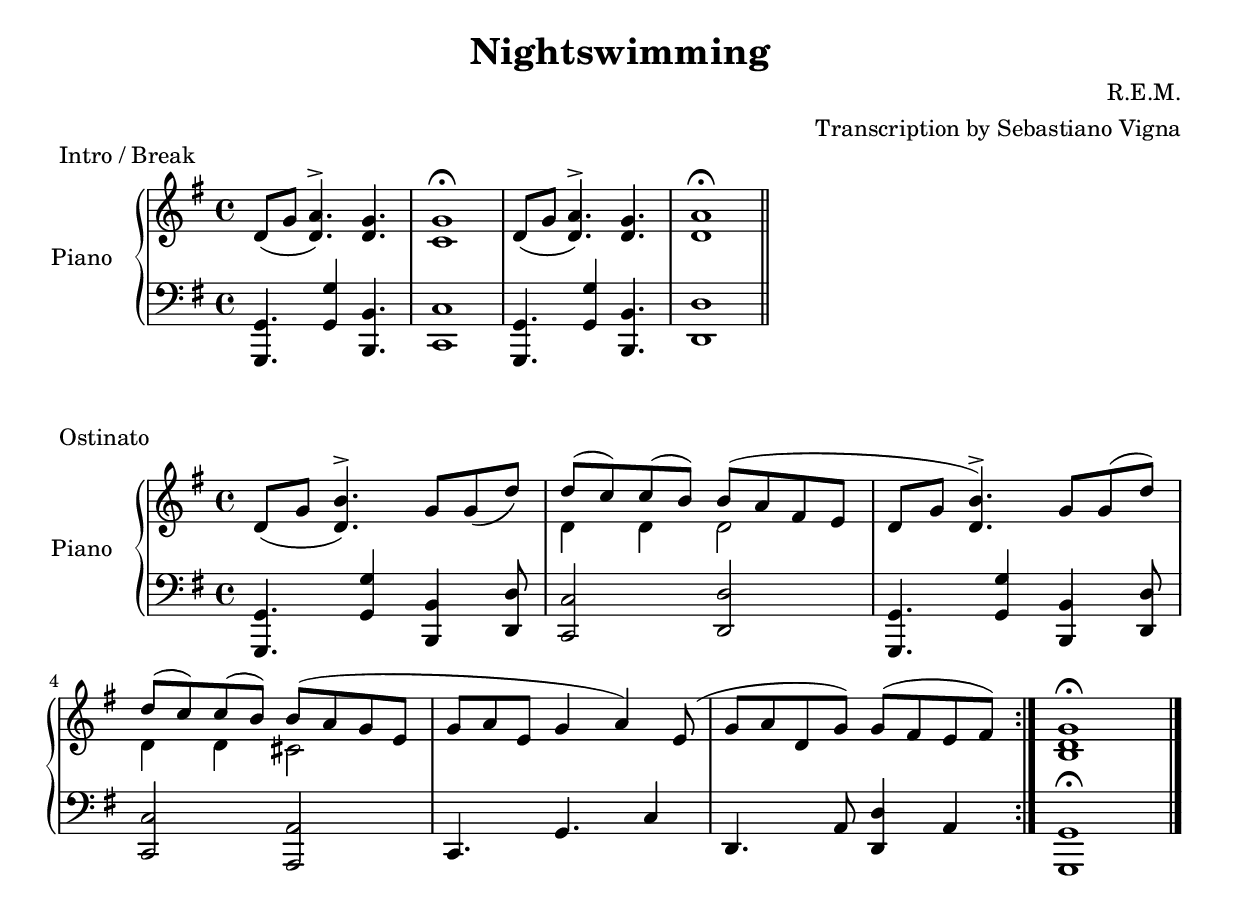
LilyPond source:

% "Nightswimming" (R.E.M.)
% Transcription by Sebastiano Vigna

\version "2.18.0"
     


upperintro = \relative c' {
        \clef treble
        \key g \major
        \time 4/4

        { d8([ g] <d a'>4.^>) <d g>4. } { <c g'>1\fermata } 
        { d8([ g] <d a'>4.^>) <d g>4. } { <d a'>1\fermata \bar "||"} 
}
     
lowerintro = \relative c, {
\clef bass
        \key g \major
        \time 4/4
     
        { <g g'>4. <g' g'>4 <b, b'>4. } { <c c'>1 }
        { <g g'>4. <g' g'>4 <b, b'>4. } { <d d'>1 }
     }
     

startupper = \relative c' {
	  { d8( g <d b'>4.^>) g8 g( d') }
}

startlower = \relative c, {
	  { <g g'>4. <g' g'>4 <b, b'>4 <d d'>8 }
}

upperostinato = \relative c' {
        \clef treble
        \key g \major
        \time 4/4
     
        \startupper 
	<<
		  { { d'8( c) c( b) b( a fis e } { d8 g <d b'>4.^>) g8 g( d') } } \\
		  {  d,4 d d2 } 
        >>		    		    
	\break 
	<<
		  { { d'8( c) c( b) b( a g e } { g8 a e g4 a) e8( } { g8 a d, g) g( fis e fis) } }  \\
		  { d4 d cis2 } 
	>>	    
}
     
lowerostinato = \relative c, {
\clef bass
        \key g \major
        \time 4/4
     
        \startlower { <c c'>2 <d d'> } 
        \startlower { <c c'>2 <a a'> } 
	{ c4. g' c4 } { d,4. a'8 <d d,>4 a }
     }
     


\book {
	\header {
		title = "Nightswimming"
		composer = "R.E.M."
		arranger = "Transcription by Sebastiano Vigna"
	}



\score {
        \context PianoStaff <<
           \set PianoStaff.instrumentName = "Piano  "
           \context Staff = upper \upperintro 	   
           \context Staff = lower \lowerintro 
        >>

	\header {
		piece = "Intro / Break"
	}

        \layout { }
}

\score {
        \context PianoStaff <<
           \set PianoStaff.instrumentName = "Piano  "
           \context Staff = upper { \repeat volta 2 \upperostinato { <b g' d'>1\fermata \bar "|." } }
           \context Staff = lower { \lowerostinato { <g,, g,>1\fermata } }
        >>

	\header {
		piece = "Ostinato"
	}

        \layout { }
}


}
